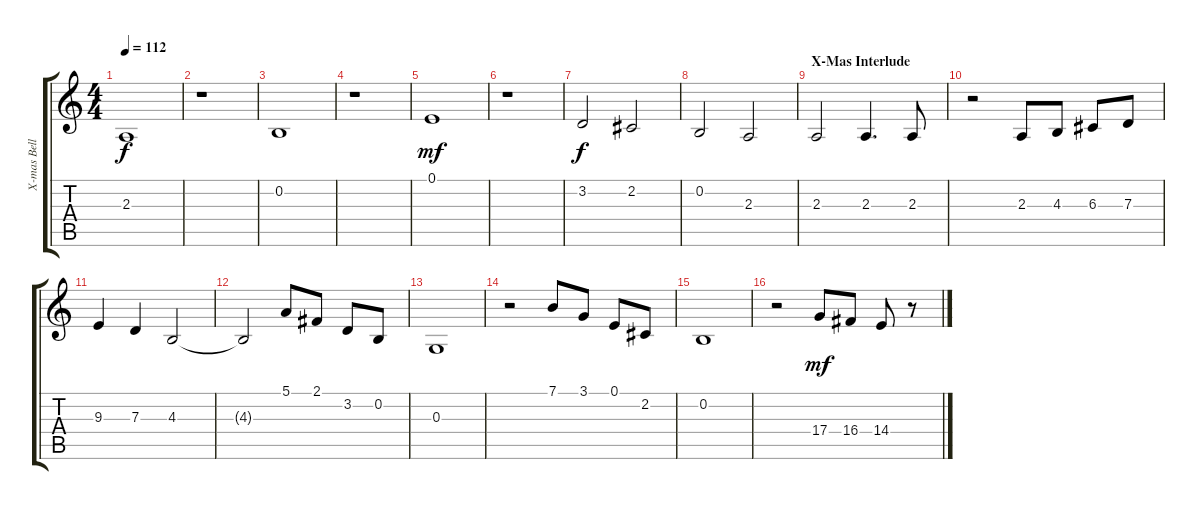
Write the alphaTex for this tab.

\track ("X-mas Bells" "X-mas Bell") {instrument steeldrums}
\staff {score tabs}
\tuning (E4 B3 G3 D3 A2 E2) {hide}
\ts (4 4)
\tempo 112
\clef g2
\ks c
2.3.1{dy f} |
r.1 |
0.2.1 |
r.1 |
0.1.1{dy mf} |
r.1 |
3.2.2{dy f} 2.2.2 |
0.2.2 2.3.2 |
\section ("" "X-Mas Interlude")
2.3.2 2.3.4{d} 2.3.8 |
r.2 2.3.8 4.3.8 6.3.8 7.3.8 |
9.3.4 7.3.4 4.3.2 |
4.3{t}.2 5.1.8 2.1.8 3.2.8 0.2.8 |
0.3.1 |
r.2 7.1.8 3.1.8 0.1.8 2.2.8 |
0.2.1 |
r.2 17.4.8{dy mf} 16.4.8 14.4.8 r.8
